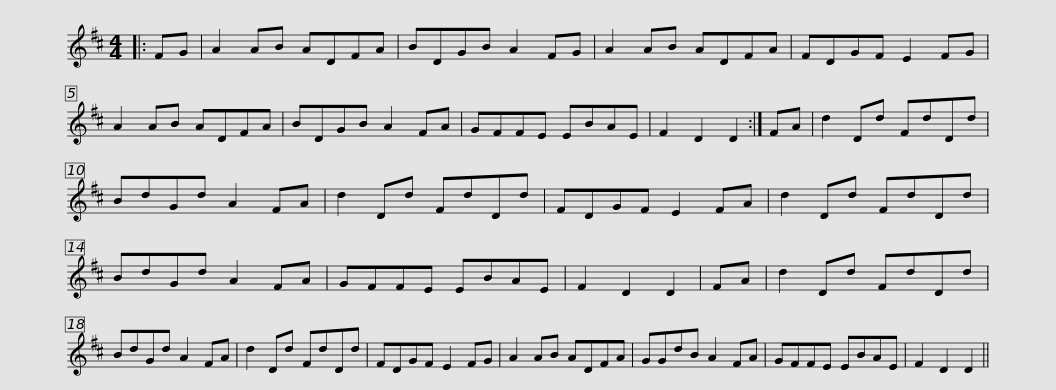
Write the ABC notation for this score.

X:1
L:1/8
M:4/4
I:linebreak $
K:D
V:1 treble
V:1
|: FG | A2 AB ADFA | BDGB A2 FG | A2 AB ADFA | FDGF E2 FG | %5
 A2 AB ADFA |$ BDGB A2 FA | GFFE EBAE | F2 D2 D2 :| FA | %10
 d2 Dd FdDd | BdGd A2 FA | d2 Dd FdDd |$ FDGF E2 FA | d2 Dd FdDd | %15
 BdGd A2 FA | GFFE EBAE | F2 D2 D2 | FA | d2 Dd FdDd |$ %20
 BdGd A2 FA | d2 Dd FdDd | FDGF E2 FG | A2 AB ADFA | GGdB A2 FA | %25
 GFFE EBAE |$ F2 D2 D2 || %27
